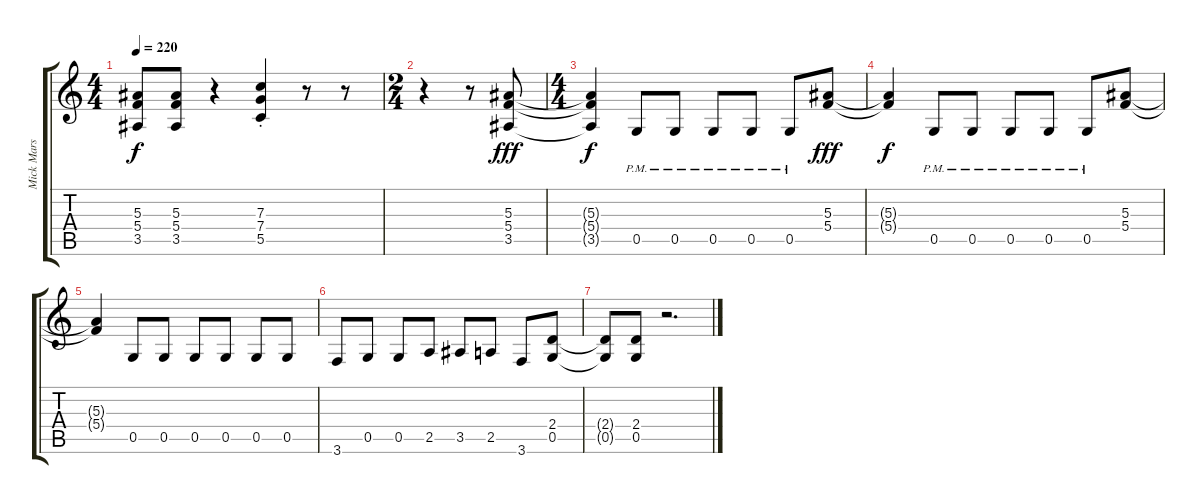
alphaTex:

\track ("Mick Mars - Guitar II" "Mick Mars ") {instrument overdrivenguitar}
\staff {score tabs}
\tuning (D4 A3 F3 C3 G2 D2) {hide}
\ts (4 4)
\tempo 220
\clef g2
\ks c
(5.3 5.4 3.5).8{dy f} (5.3 5.4 3.5).8 r.4 (7.3{st} 7.4{st} 5.5{st}).4 r.8 r.8 |
\ts (2 4)
r.4 r.8 (5.3 5.4 3.5).8{dy fff} |
\ts (4 4)
(5.3{t} 5.4{t} 3.5{t}).4{dy f} 0.5{pm}.8 0.5{pm}.8 0.5{pm}.8 0.5{pm}.8 0.5{pm}.8 (5.3 5.4).8{dy fff} |
(5.3{t} 5.4{t}).4{dy f} 0.5{pm}.8 0.5{pm}.8 0.5{pm}.8 0.5{pm}.8 0.5{pm}.8 (5.3 5.4).8 |
(5.3{t} 5.4{t}).4 0.5.8 0.5.8 0.5.8 0.5.8 0.5.8 0.5.8 |
3.6.8 0.5.8 0.5.8 2.5.8 3.5.8 2.5.8 3.6.8 (2.4 0.5).8 |
(2.4{t} 0.5{t}).8 (2.4 0.5).8 r.2{d}
